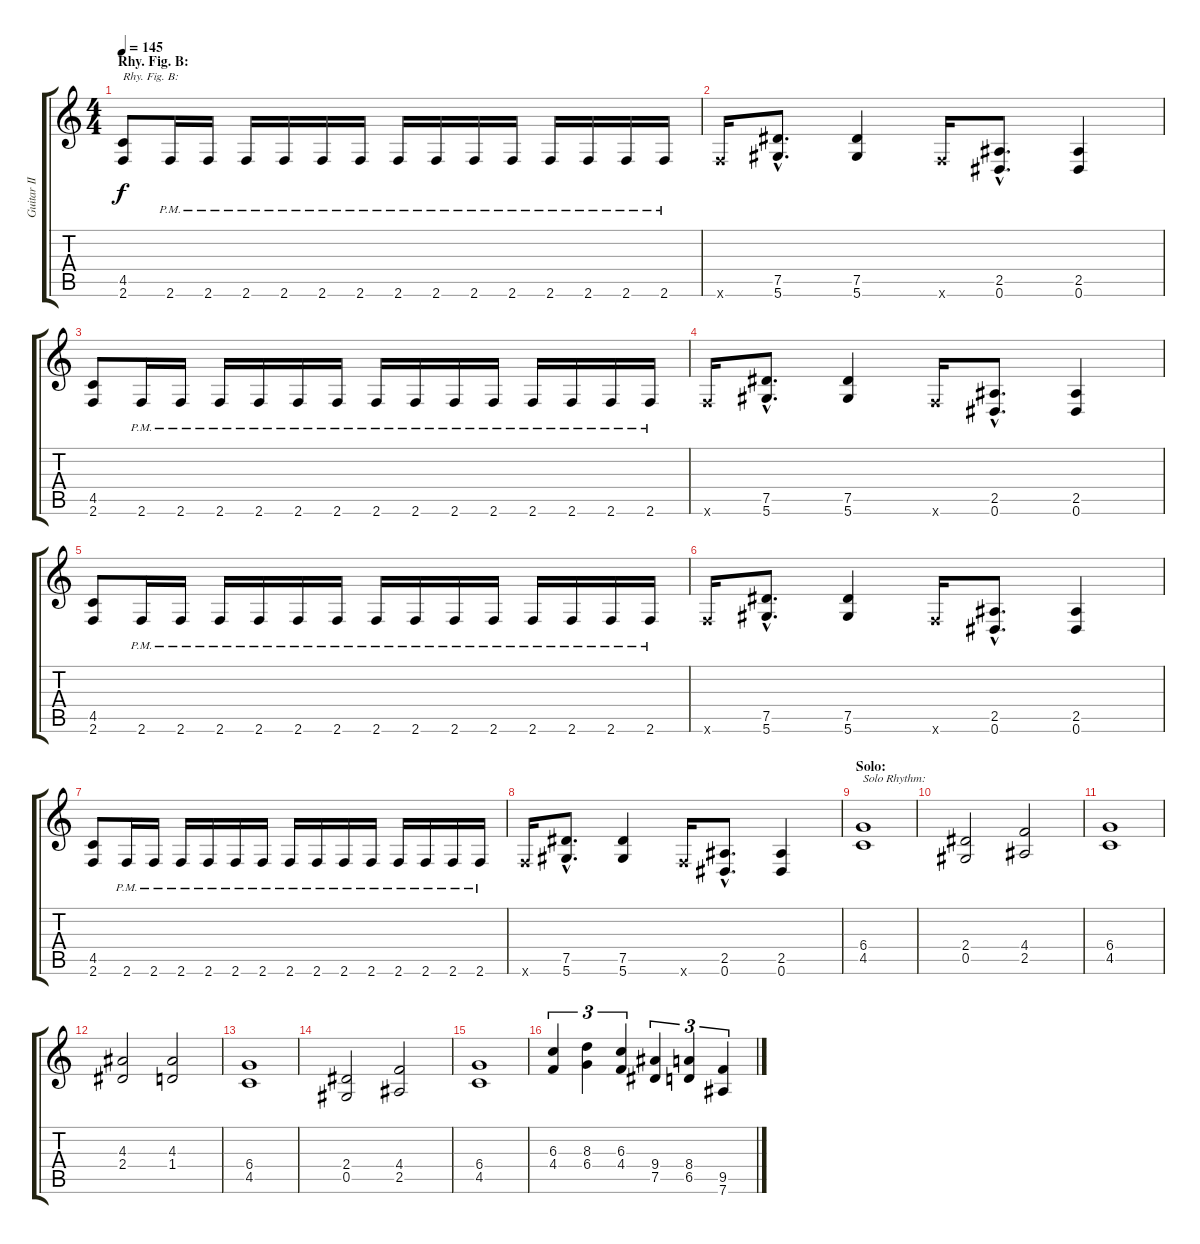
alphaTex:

\track ("Guitar II" "Guitar II") {instrument distortionguitar}
\staff {score tabs}
\tuning (Eb4 Bb3 Gb3 Db3 Ab2 Eb2) {hide}
\ts (4 4)
\section ("" "Rhy. Fig. B:")
\tempo 145
\clef g2
\ks c
(4.5 2.6).8{txt "Rhy. Fig. B:" dy f} 2.6{pm}.16 2.6{pm}.16 2.6{pm}.16 2.6{pm}.16 2.6{pm}.16 2.6{pm}.16 2.6{pm}.16 2.6{pm}.16 2.6{pm}.16 2.6{pm}.16 2.6{pm}.16 2.6{pm}.16 2.6{pm}.16 2.6{pm}.16 |
2.6{x}.16 (7.5{hac} 5.6{hac}).8{d} (7.5 5.6).4 2.6{x}.16 (2.5{hac} 0.6{hac}).8{d} (2.5 0.6).4 |
(4.5 2.6).8 2.6{pm}.16 2.6{pm}.16 2.6{pm}.16 2.6{pm}.16 2.6{pm}.16 2.6{pm}.16 2.6{pm}.16 2.6{pm}.16 2.6{pm}.16 2.6{pm}.16 2.6{pm}.16 2.6{pm}.16 2.6{pm}.16 2.6{pm}.16 |
2.6{x}.16 (7.5{hac} 5.6{hac}).8{d} (7.5 5.6).4 2.6{x}.16 (2.5{hac} 0.6{hac}).8{d} (2.5 0.6).4 |
(4.5 2.6).8 2.6{pm}.16 2.6{pm}.16 2.6{pm}.16 2.6{pm}.16 2.6{pm}.16 2.6{pm}.16 2.6{pm}.16 2.6{pm}.16 2.6{pm}.16 2.6{pm}.16 2.6{pm}.16 2.6{pm}.16 2.6{pm}.16 2.6{pm}.16 |
2.6{x}.16 (7.5{hac} 5.6{hac}).8{d} (7.5 5.6).4 2.6{x}.16 (2.5{hac} 0.6{hac}).8{d} (2.5 0.6).4 |
(4.5 2.6).8 2.6{pm}.16 2.6{pm}.16 2.6{pm}.16 2.6{pm}.16 2.6{pm}.16 2.6{pm}.16 2.6{pm}.16 2.6{pm}.16 2.6{pm}.16 2.6{pm}.16 2.6{pm}.16 2.6{pm}.16 2.6{pm}.16 2.6{pm}.16 |
2.6{x}.16 (7.5{hac} 5.6{hac}).8{d} (7.5 5.6).4 2.6{x}.16 (2.5{hac} 0.6{hac}).8{d} (2.5 0.6).4 |
\section ("" "Solo:")
(6.4 4.5).1{txt "Solo Rhythm:"} |
(2.4 0.5).2 (4.4 2.5).2 |
(6.4 4.5).1 |
(4.3 2.4).2 (4.3 1.4).2 |
(6.4 4.5).1 |
(2.4 0.5).2 (4.4 2.5).2 |
(6.4 4.5).1 |
(6.3 4.4).4{tu (3 2)} (8.3 6.4).4{tu (3 2)} (6.3 4.4).4{tu (3 2)} (9.4 7.5).4{tu (3 2)} (8.4 6.5).4{tu (3 2)} (9.5 7.6).4{tu (3 2)}
